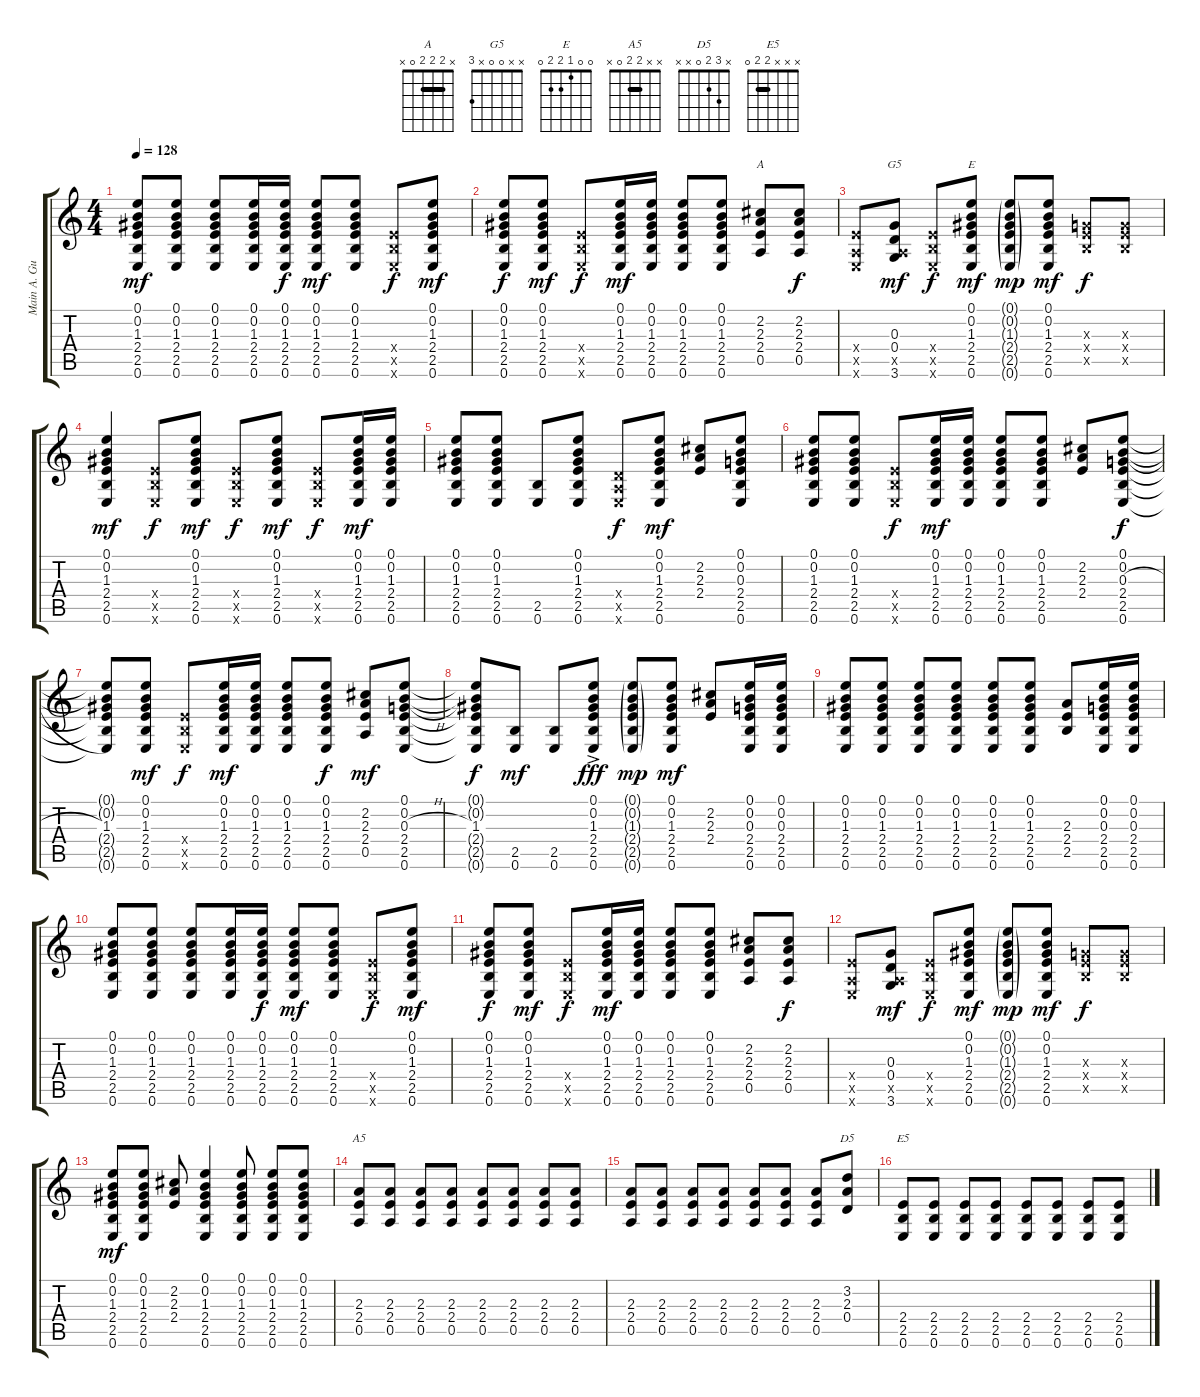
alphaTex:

\track ("Main A. Guitar" "Main A. Gu") {instrument acousticguitarsteel}
\staff {score tabs}
\tuning (E4 B3 G3 D3 A2 E2) {hide}
\chord ("A" x 2 2 2 0 x) {barre 2}
\chord ("G5" x x 0 0 x 3)
\chord ("E" 0 0 1 2 2 0)
\chord ("A5" x x 2 2 0 x) {barre 2}
\chord ("D5" x 3 2 0 x x)
\chord ("E5" x x x 2 2 0) {barre 2}
\ts (4 4)
\tempo 128
\clef g2
\ks c
(0.1 0.2 1.3 2.4 2.5 0.6).8{dy mf} (0.1 0.2 1.3 2.4 2.5 0.6).8 (0.1 0.2 1.3 2.4 2.5 0.6).8 (0.1 0.2 1.3 2.4 2.5 0.6).16 (0.1 0.2 1.3 2.4 2.5 0.6).16{dy f} (0.1 0.2 1.3 2.4 2.5 0.6).8{dy mf} (0.1 0.2 1.3 2.4 2.5 0.6).8 (2.4{x} 2.5{x} 0.6{x}).8{dy f} (0.1 0.2 1.3 2.4 2.5 0.6).8{dy mf} |
(0.1 0.2 1.3 2.4 2.5 0.6).8{dy f} (0.1 0.2 1.3 2.4 2.5 0.6).8{dy mf} (2.4{x} 2.5{x} 0.6{x}).8{dy f} (0.1 0.2 1.3 2.4 2.5 0.6).16{dy mf} (0.1 0.2 1.3 2.4 2.5 0.6).16 (0.1 0.2 1.3 2.4 2.5 0.6).8 (0.1 0.2 1.3 2.4 2.5 0.6).8 (2.2 2.3 2.4 0.5).8{ch "A"} (2.2 2.3 2.4 0.5).8{dy f} |
(2.4{x} 0.5{x} 0.6{x}).8 (0.3 0.4 0.5{x} 3.6).8{ch "G5" dy mf} (2.4{x} 2.5{x} 0.6{x}).8{dy f} (0.1 0.2 1.3 2.4 2.5 0.6).8{ch "E" dy mf} (0.1{g} 0.2{g} 1.3{g} 2.4{g} 2.5{g} 0.6{g}).8{dy mp} (0.1 0.2 1.3 2.4 2.5 0.6).8{dy mf} (0.3{x} 2.4{x} 2.5{x}).8{dy f} (0.3{x} 2.4{x} 2.5{x}).8 |
(0.1 0.2 1.3 2.4 2.5 0.6).4{dy mf} (2.4{x} 2.5{x} 0.6{x}).8{dy f} (0.1 0.2 1.3 2.4 2.5 0.6).8{dy mf} (2.4{x} 2.5{x} 0.6{x}).8{dy f} (0.1 0.2 1.3 2.4 2.5 0.6).8{dy mf} (2.4{x} 2.5{x} 0.6{x}).8{dy f} (0.1 0.2 1.3 2.4 2.5 0.6).16{dy mf} (0.1 0.2 1.3 2.4 2.5 0.6).16 |
(0.1 0.2 1.3 2.4 2.5 0.6).8 (0.1 0.2 1.3 2.4 2.5 0.6).8 (2.5 0.6).8 (0.1 0.2 1.3 2.4 2.5 0.6).8 (0.4{x} 0.5{x} 0.6{x}).8{dy f} (0.1 0.2 1.3 2.4 2.5 0.6).8{dy mf} (2.2 2.3 2.4).8 (0.1 0.2 0.3 2.4 2.5 0.6).8 |
(0.1 0.2 1.3 2.4 2.5 0.6).8 (0.1 0.2 1.3 2.4 2.5 0.6).8 (2.4{x} 2.5{x} 0.6{x}).8{dy f} (0.1 0.2 1.3 2.4 2.5 0.6).16{dy mf} (0.1 0.2 1.3 2.4 2.5 0.6).16 (0.1 0.2 1.3 2.4 2.5 0.6).8 (0.1 0.2 1.3 2.4 2.5 0.6).8 (2.2 2.3 2.4).8 (0.1 0.2 0.3{h} 2.4 2.5 0.6).8{dy f} |
(0.1{t} 0.2{t} 1.3 2.4{t} 2.5{t} 0.6{t}).8 (0.1 0.2 1.3 2.4 2.5 0.6).8{dy mf} (2.4{x} 2.5{x} 0.6{x}).8{dy f} (0.1 0.2 1.3 2.4 2.5 0.6).16{dy mf} (0.1 0.2 1.3 2.4 2.5 0.6).16 (0.1 0.2 1.3 2.4 2.5 0.6).8 (0.1 0.2 1.3 2.4 2.5 0.6).8{dy f} (2.2 2.3 2.4 0.5).8{dy mf} (0.1 0.2 0.3{h} 2.4 2.5 0.6).8 |
(0.1{t} 0.2{t} 1.3 2.4{t} 2.5{t} 0.6{t}).8{dy f} (2.5 0.6).8{dy mf} (2.5 0.6).8 (0.1{ac} 0.2{ac} 1.3{ac} 2.4{ac} 2.5{ac} 0.6{ac}).8{dy fff} (0.1{g} 0.2{g} 1.3{g} 2.4{g} 2.5{g} 0.6{g}).8{dy mp} (0.1 0.2 1.3 2.4 2.5 0.6).8{dy mf} (2.2 2.3 2.4).8 (0.1 0.2 0.3 2.4 2.5 0.6).16 (0.1 0.2 0.3 2.4 2.5 0.6).16 |
(0.1 0.2 1.3 2.4 2.5 0.6).8 (0.1 0.2 1.3 2.4 2.5 0.6).8 (0.1 0.2 1.3 2.4 2.5 0.6).8 (0.1 0.2 1.3 2.4 2.5 0.6).8 (0.1 0.2 1.3 2.4 2.5 0.6).8 (0.1 0.2 1.3 2.4 2.5 0.6).8 (2.3 2.4 2.5).8 (0.1 0.2 0.3 2.4 2.5 0.6).16 (0.1 0.2 0.3 2.4 2.5 0.6).16 |
(0.1 0.2 1.3 2.4 2.5 0.6).8 (0.1 0.2 1.3 2.4 2.5 0.6).8 (0.1 0.2 1.3 2.4 2.5 0.6).8 (0.1 0.2 1.3 2.4 2.5 0.6).16 (0.1 0.2 1.3 2.4 2.5 0.6).16{dy f} (0.1 0.2 1.3 2.4 2.5 0.6).8{dy mf} (0.1 0.2 1.3 2.4 2.5 0.6).8 (2.4{x} 2.5{x} 0.6{x}).8{dy f} (0.1 0.2 1.3 2.4 2.5 0.6).8{dy mf} |
(0.1 0.2 1.3 2.4 2.5 0.6).8{dy f} (0.1 0.2 1.3 2.4 2.5 0.6).8{dy mf} (2.4{x} 2.5{x} 0.6{x}).8{dy f} (0.1 0.2 1.3 2.4 2.5 0.6).16{dy mf} (0.1 0.2 1.3 2.4 2.5 0.6).16 (0.1 0.2 1.3 2.4 2.5 0.6).8 (0.1 0.2 1.3 2.4 2.5 0.6).8 (2.2 2.3 2.4 0.5).8 (2.2 2.3 2.4 0.5).8{dy f} |
(2.4{x} 0.5{x} 0.6{x}).8 (0.3 0.4 0.5{x} 3.6).8{dy mf} (2.4{x} 2.5{x} 0.6{x}).8{dy f} (0.1 0.2 1.3 2.4 2.5 0.6).8{dy mf} (0.1{g} 0.2{g} 1.3{g} 2.4{g} 2.5{g} 0.6{g}).8{dy mp} (0.1 0.2 1.3 2.4 2.5 0.6).8{dy mf} (0.3{x} 2.4{x} 2.5{x}).8{dy f} (0.3{x} 2.4{x} 2.5{x}).8 |
(0.1 0.2 1.3 2.4 2.5 0.6).8{dy mf} (0.1 0.2 1.3 2.4 2.5 0.6).8 (2.2 2.3 2.4).8 (0.1 0.2 1.3 2.4 2.5 0.6).4 (0.1 0.2 1.3 2.4 2.5 0.6).8 (0.1 0.2 1.3 2.4 2.5 0.6).8 (0.1 0.2 1.3 2.4 2.5 0.6).8 |
(2.3 2.4 0.5).8{ch "A5" volume 5} (2.3 2.4 0.5).8 (2.3 2.4 0.5).8 (2.3 2.4 0.5).8 (2.3 2.4 0.5).8 (2.3 2.4 0.5).8 (2.3 2.4 0.5).8 (2.3 2.4 0.5).8 |
(2.3 2.4 0.5).8 (2.3 2.4 0.5).8 (2.3 2.4 0.5).8 (2.3 2.4 0.5).8 (2.3 2.4 0.5).8 (2.3 2.4 0.5).8 (2.3 2.4 0.5).8 (3.2 2.3 0.4).8{ch "D5"} |
(2.4 2.5 0.6).8{ch "E5"} (2.4 2.5 0.6).8 (2.4 2.5 0.6).8 (2.4 2.5 0.6).8 (2.4 2.5 0.6).8 (2.4 2.5 0.6).8 (2.4 2.5 0.6).8 (2.4 2.5 0.6).8
